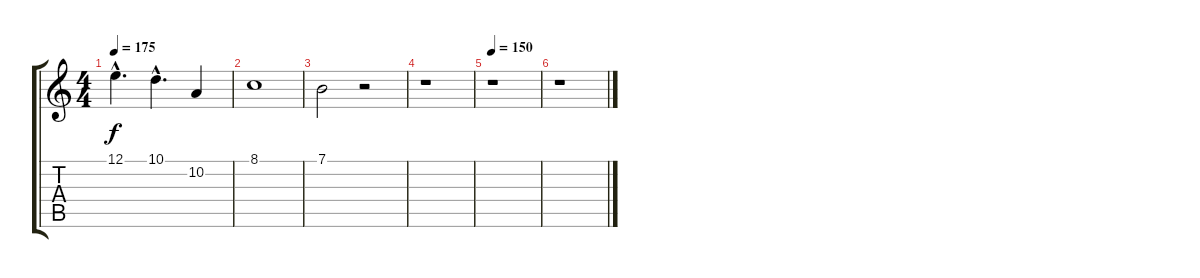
\track "" {instrument fx5brightness}
\staff {score tabs}
\tuning (E4 B3 G3 D3 A2 E2) {hide}
\ts (4 4)
\tempo 175
\clef g2
\ks c
12.1{hac}.4{d dy f} 10.1{hac}.4{d} 10.2.4 |
8.1.1 |
7.1.2 r.2 |
r.1 |
\tempo 150
r.1 |
r.1
